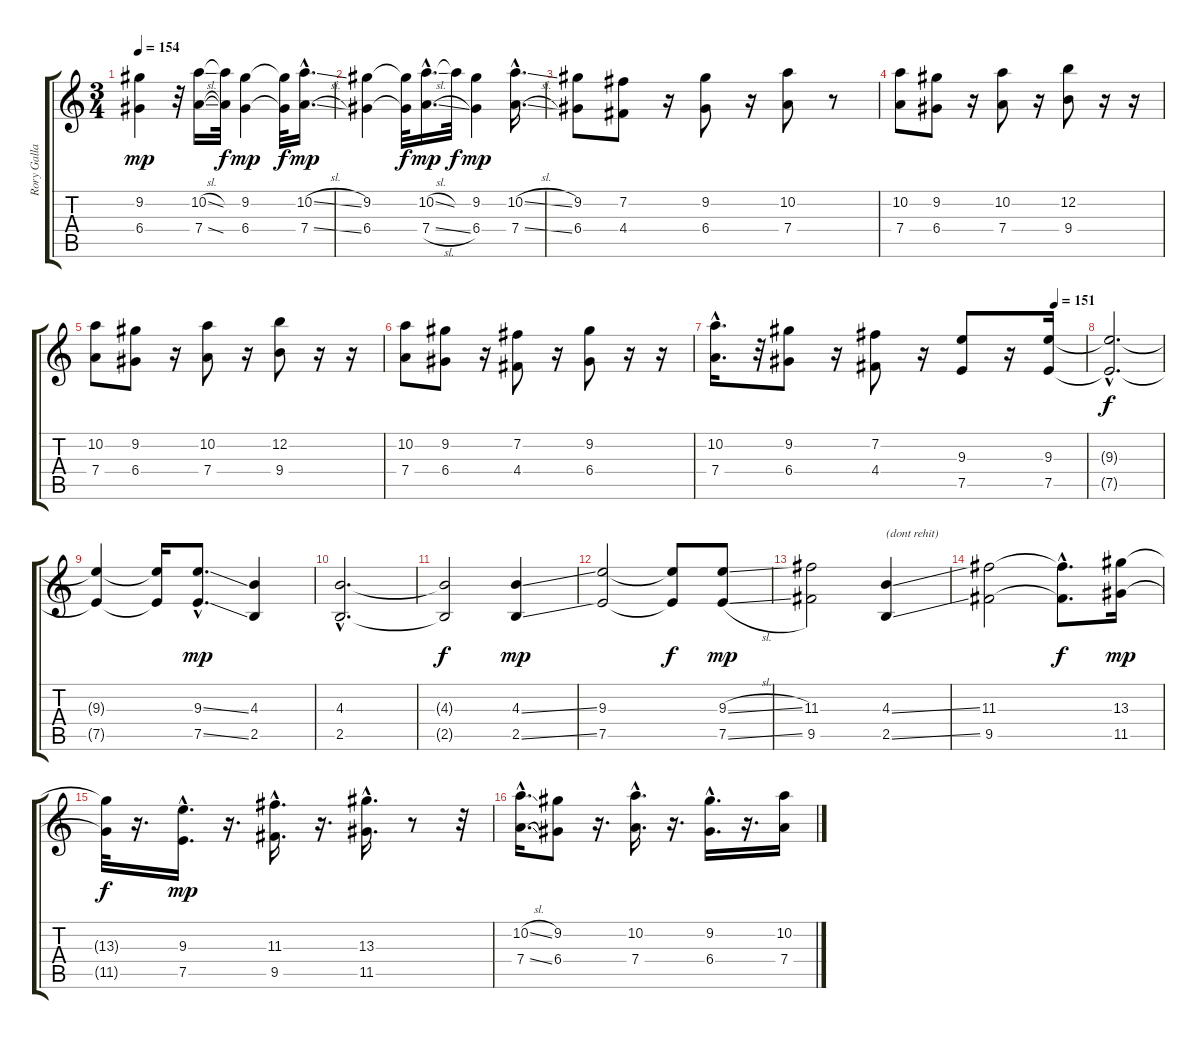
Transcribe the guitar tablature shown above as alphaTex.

\track ("Rory Gallagher (For Sound)" "Rory Galla") {instrument electricguitarclean}
\staff {score tabs}
\tuning (E4 B3 G3 D3 A2 E2) {hide}
\ts (3 4)
\tempo 154
\clef g2
\ks c
(9.2 6.4).4{dy mp} r.32 (10.2{sl} 7.4{sl}).16 (10.2{t} 7.4{t}).32{dy f} (9.2 6.4).4{dy mp} (9.2{t} 6.4{t}).32{dy f} (10.2{sl hac} 7.4{sl hac}).16{d dy mp} |
(9.2 6.4).4 (9.2{t} 6.4{t}).32{dy f} (10.2{sl hac} 7.4{sl hac}).16{d dy mp} 10.2{t}.32{dy f} (9.2 6.4).4{dy mp} (10.2{sl hac} 7.4{sl hac}).16{d} |
(9.2 6.4).8 (7.2 4.4).8 r.16 (9.2 6.4).8 r.16 (10.2 7.4).8 r.8 |
(10.2 7.4).8 (9.2 6.4).8 r.16 (10.2 7.4).8 r.16 (12.2 9.4).8 r.16 r.16 |
(10.2 7.4).8 (9.2 6.4).8 r.16 (10.2 7.4).8 r.16 (12.2 9.4).8 r.16 r.16 |
(10.2 7.4).8 (9.2 6.4).8 r.16 (7.2 4.4).8 r.16 (9.2 6.4).8 r.16 r.16 |
\tempo (151 0.9166666666666666)
(10.2{hac} 7.4{hac}).16{d} r.32 (9.2 6.4).8 r.16 (7.2 4.4).8 r.16 (9.3 7.5).8 r.16 (9.3 7.5).16 |
(9.3{hac t} 7.5{hac t}).2{d dy f} |
(9.3{t} 7.5{t}).4 (9.3{t} 7.5{t}).16 (9.3{ss hac} 7.5{ss hac}).8{d dy mp} (4.3 2.5).4 |
(4.3{hac} 2.5{hac}).2{d} |
(4.3{t} 2.5{t}).2{dy f} (4.3{ss} 2.5{ss}).4{dy mp} |
(9.3 7.5).2 (9.3{t} 7.5{t}).8{dy f} (9.3{sl} 7.5{sl}).8{dy mp} |
(11.3 9.5).2 (4.3{ss} 2.5{ss}).4{txt "(dont rehit)"} |
(11.3 9.5).2 (11.3{hac t} 9.5{hac t}).8{d dy f} (13.3 11.5).16{dy mp} |
(13.3{t} 11.5{t}).32{dy f} r.16{d} (9.3{hac} 7.5{hac}).16{d dy mp} r.16{d} (11.3{hac} 9.5{hac}).16{d} r.16{d} (13.3{hac} 11.5{hac}).16{d} r.8 r.32 |
(10.2{sl hac} 7.4{sl hac}).16{d} (9.2 6.4).8 r.16{d} (10.2{hac} 7.4{hac}).16{d} r.16{d} (9.2{hac} 6.4{hac}).16{d} r.16{d} (10.2 7.4).16
